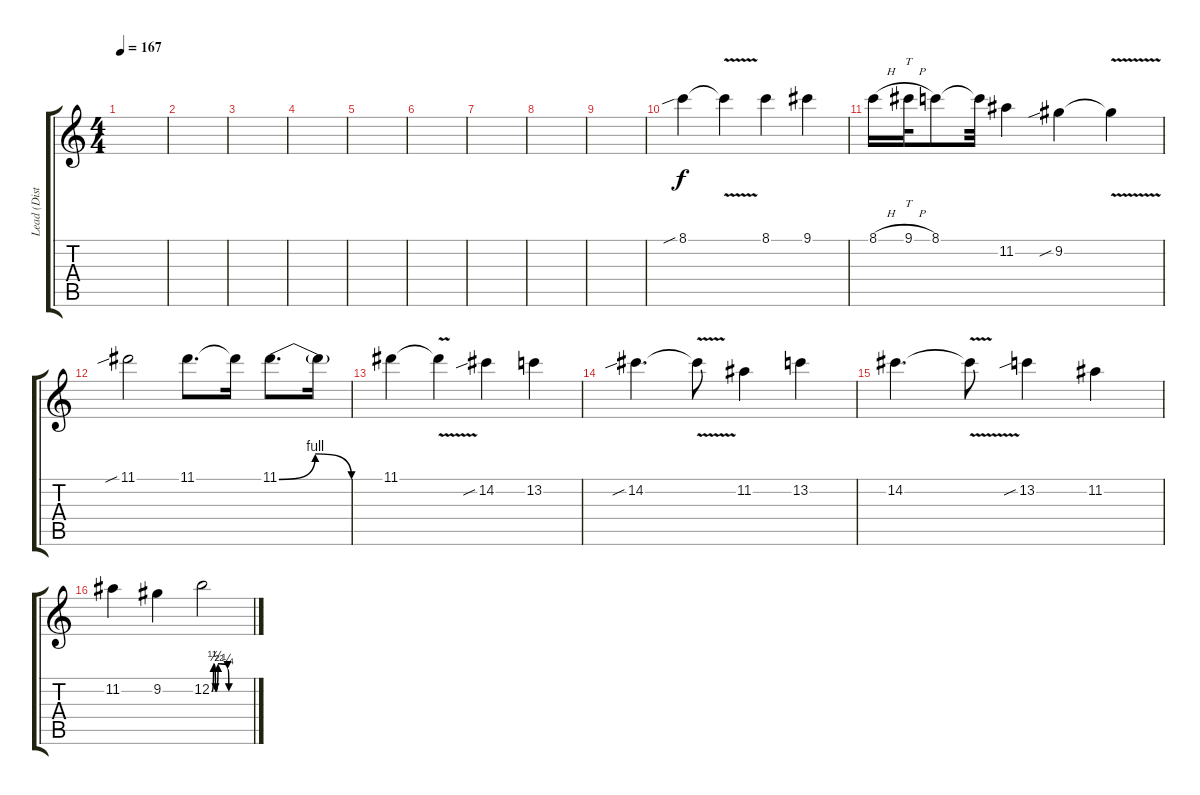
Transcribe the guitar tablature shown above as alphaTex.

\track ("Lead (Dist)" "Lead (Dist") {instrument distortionguitar}
\staff {score tabs}
\tuning (E4 B3 G3 D3 A2 E2) {hide}
\ts (4 4)
\tempo 167
\clef g2
\ks c
|
|
|
|
|
|
|
|
|
8.1{sib}.4{dy f} 8.1{v t}.4 8.1.4 9.1.4 |
8.1{h}.16 9.1{h}.32{tt} 8.1.8 8.1{t}.32 11.2.4 9.2{sib}.4 9.2{v t}.4 |
11.1{sib}.2 11.1.8{d} 11.1{t}.16 11.1{be (bendrelease 0 0 15 4 46 4 60 0)}.8{d} 11.1{t}.16 |
11.1.4 11.1{v t}.4 14.2{sib}.4 13.2.4 |
14.2{sib}.4{d} 14.2{v t}.8 11.2.4 13.2.4 |
14.2.4{d} 14.2{v t}.8 13.2{sib}.4 11.2.4 |
11.2.4 9.2.4 12.2{be (custom 0 0 3 2 6 0 10 2 25 1 27 0 60 0)}.2
